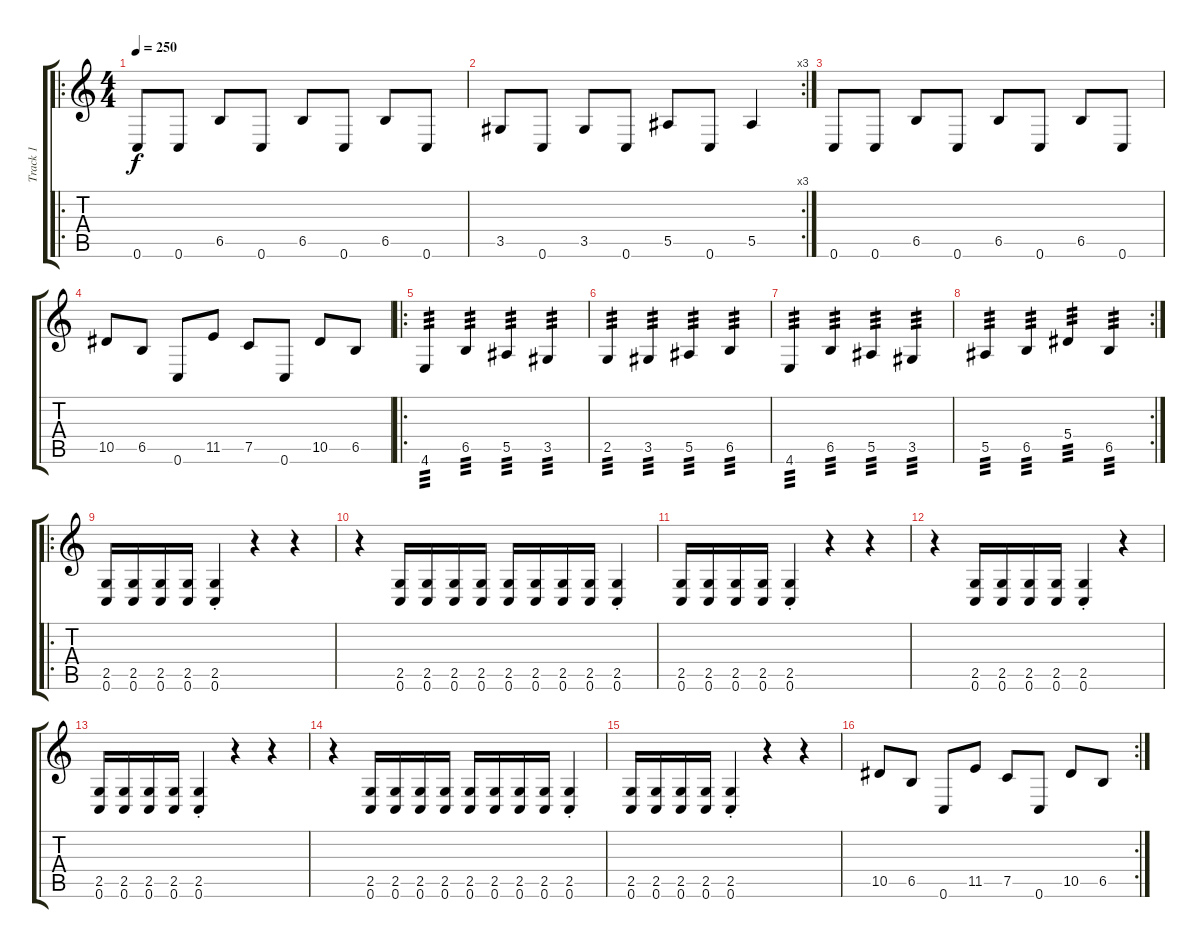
\track ("Track 1" "Track 1") {instrument distortionguitar}
\staff {score tabs}
\tuning (C4 G3 Eb3 Bb2 F2 C2) {hide}
\ro
\ts (4 4)
\tempo 250
\clef g2
\ks c
0.6.8{dy f instrument distortionguitar} 0.6.8 6.5.8 0.6.8 6.5.8 0.6.8 6.5.8 0.6.8 |
\rc 3
3.5.8 0.6.8 3.5.8 0.6.8 5.5.8 0.6.8 5.5.4 |
0.6.8 0.6.8 6.5.8 0.6.8 6.5.8 0.6.8 6.5.8 0.6.8 |
10.5.8 6.5.8 0.6.8 11.5.8 7.5.8 0.6.8 10.5.8 6.5.8 |
\ro
4.6.4{tp 3} 6.5.4{tp 3} 5.5.4{tp 3} 3.5.4{tp 3} |
2.5.4{tp 3} 3.5.4{tp 3} 5.5.4{tp 3} 6.5.4{tp 3} |
4.6.4{tp 3} 6.5.4{tp 3} 5.5.4{tp 3} 3.5.4{tp 3} |
\rc 2
5.5.4{tp 3} 6.5.4{tp 3} 5.4.4{tp 3} 6.5.4{tp 3} |
\ro
(2.5 0.6).16 (2.5 0.6).16 (2.5 0.6).16 (2.5 0.6).16 (2.5{st} 0.6{st}).4 r.4 r.4 |
r.4 (2.5 0.6).16 (2.5 0.6).16 (2.5 0.6).16 (2.5 0.6).16 (2.5 0.6).16 (2.5 0.6).16 (2.5 0.6).16 (2.5 0.6).16 (2.5{st} 0.6{st}).4 |
(2.5 0.6).16 (2.5 0.6).16 (2.5 0.6).16 (2.5 0.6).16 (2.5{st} 0.6{st}).4 r.4 r.4 |
r.4 (2.5 0.6).16 (2.5 0.6).16 (2.5 0.6).16 (2.5 0.6).16 (2.5{st} 0.6{st}).4 r.4 |
(2.5 0.6).16 (2.5 0.6).16 (2.5 0.6).16 (2.5 0.6).16 (2.5{st} 0.6{st}).4 r.4 r.4 |
r.4 (2.5 0.6).16 (2.5 0.6).16 (2.5 0.6).16 (2.5 0.6).16 (2.5 0.6).16 (2.5 0.6).16 (2.5 0.6).16 (2.5 0.6).16 (2.5{st} 0.6{st}).4 |
(2.5 0.6).16 (2.5 0.6).16 (2.5 0.6).16 (2.5 0.6).16 (2.5{st} 0.6{st}).4 r.4 r.4 |
\rc 2
10.5.8 6.5.8 0.6.8 11.5.8 7.5.8 0.6.8 10.5.8 6.5.8
